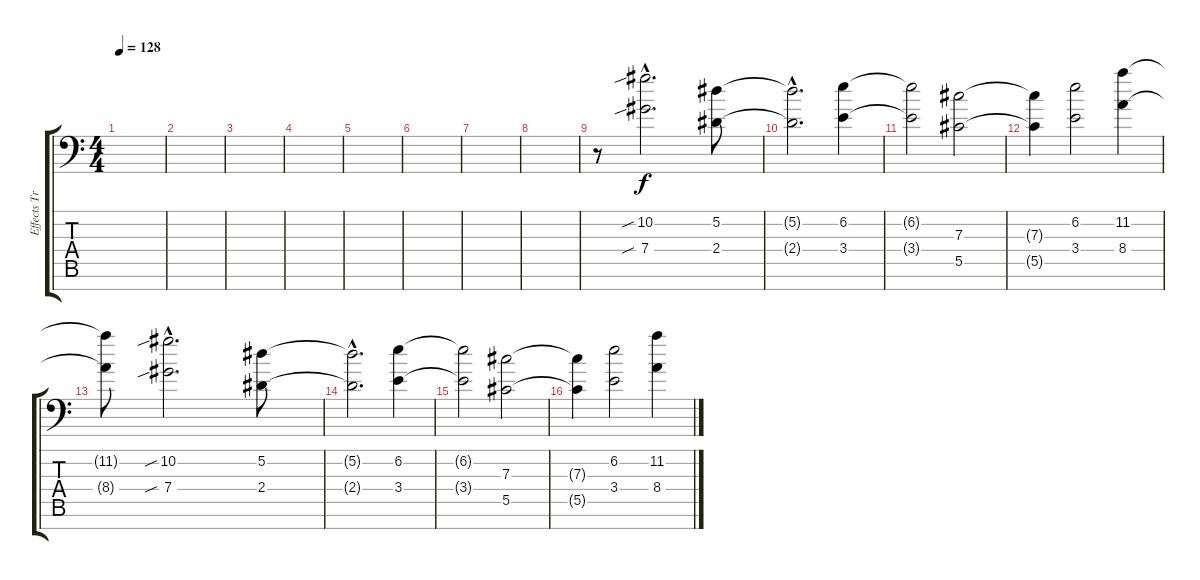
\track ("Effects Track" "Effects Tr") {instrument distortionguitar}
\staff {score tabs}
\tuning (Eb4 Bb3 Gb3 Db3 Ab2 Eb2 Ab1) {hide}
\ts (4 4)
\tempo 128
\clef f4
\ks c
|
|
|
|
|
|
|
|
r.8 (10.2{sib hac} 7.4{sib hac}).2{d} (5.2 2.4).8 |
(5.2{hac t} 2.4{hac t}).2{d} (6.2 3.4).4 |
(6.2{t} 3.4{t}).2 (7.3 5.5).2 |
(7.3{t} 5.5{t}).4 (6.2 3.4).2 (11.2 8.4).4 |
(11.2{t} 8.4{t}).8 (10.2{sib hac} 7.4{sib hac}).2{d} (5.2 2.4).8 |
(5.2{hac t} 2.4{hac t}).2{d} (6.2 3.4).4 |
(6.2{t} 3.4{t}).2 (7.3 5.5).2 |
(7.3{t} 5.5{t}).4 (6.2 3.4).2 (11.2 8.4).4
